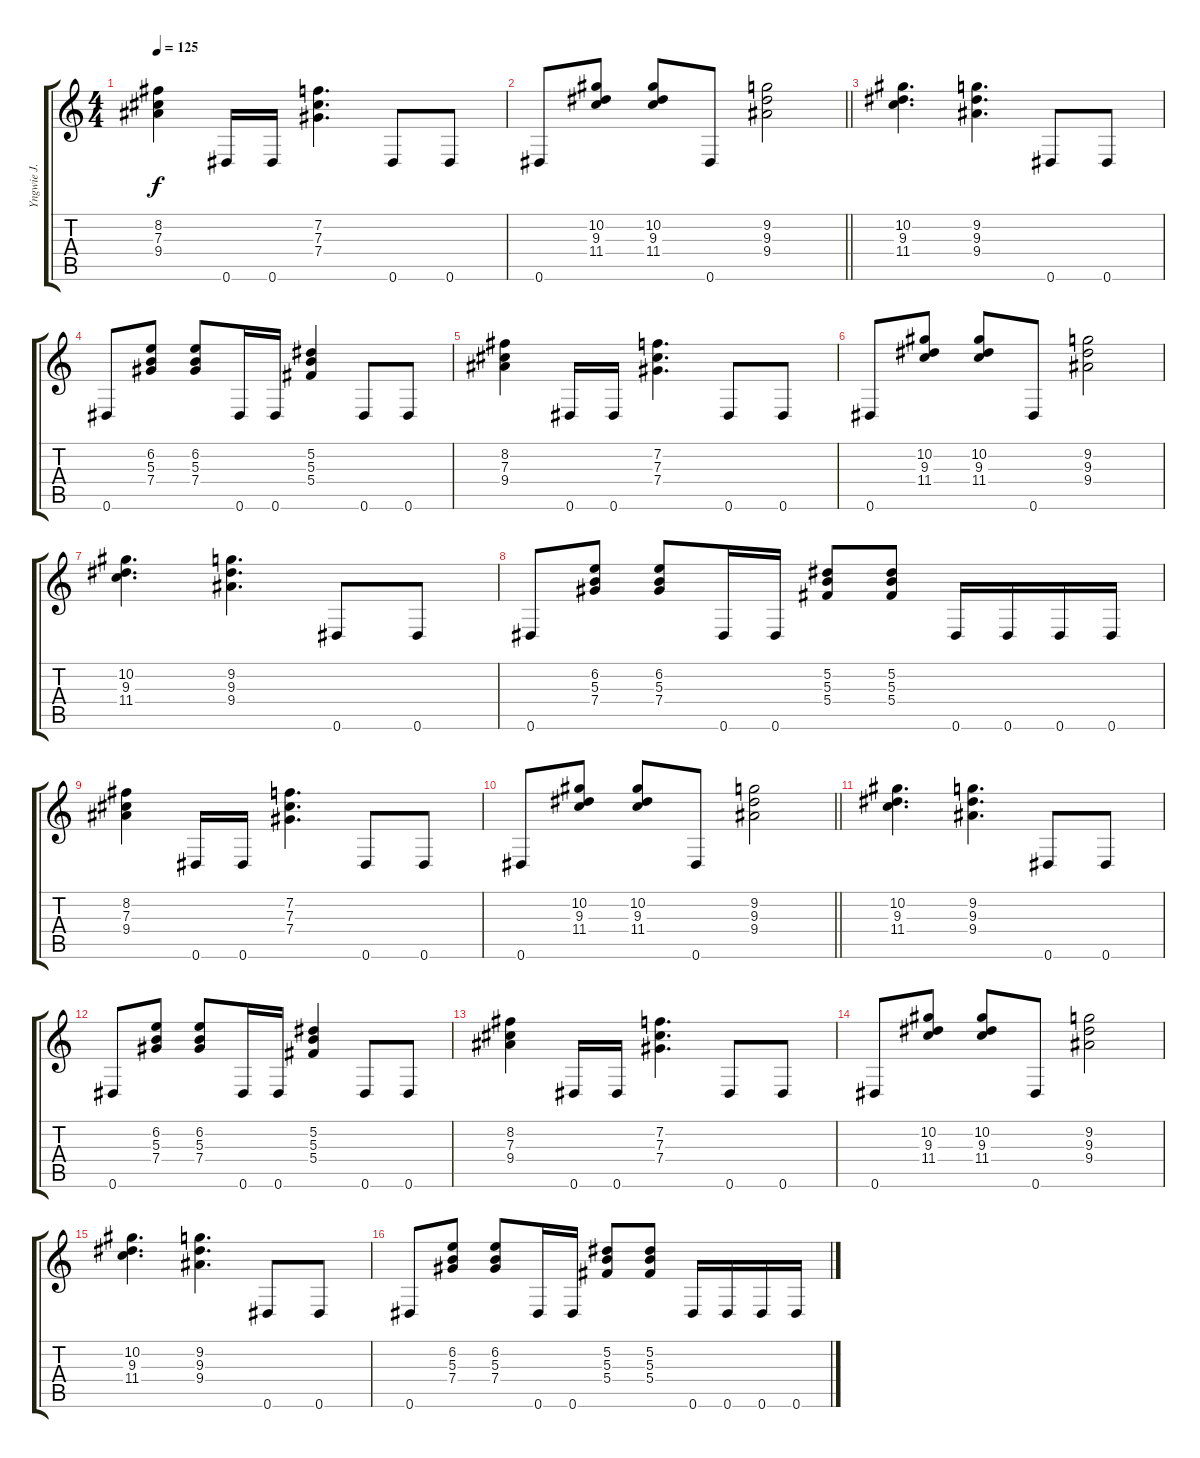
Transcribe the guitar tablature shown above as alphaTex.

\track ("Yngwie J. Malmsteen" "Yngwie J. ") {instrument overdrivenguitar}
\staff {score tabs}
\tuning (Eb4 Bb3 Gb3 Db3 Ab2 Eb2) {hide}
\ts (4 4)
\tempo 125
\clef g2
\ks c
(8.2 7.3 9.4).4{dy f} 0.6.16 0.6.16 (7.2 7.3 7.4).4{d} 0.6.8 0.6.8 |
\barLineRight lightlight
0.6.8 (10.2 9.3 11.4).8 (10.2 9.3 11.4).8 0.6.8 (9.2 9.3 9.4).2 |
(10.2 9.3 11.4).4{d} (9.2 9.3 9.4).4{d} 0.6.8 0.6.8 |
0.6.8 (6.2 5.3 7.4).8 (6.2 5.3 7.4).8 0.6.16 0.6.16 (5.2 5.3 5.4).4 0.6.8 0.6.8 |
(8.2 7.3 9.4).4 0.6.16 0.6.16 (7.2 7.3 7.4).4{d} 0.6.8 0.6.8 |
0.6.8 (10.2 9.3 11.4).8 (10.2 9.3 11.4).8 0.6.8 (9.2 9.3 9.4).2 |
(10.2 9.3 11.4).4{d} (9.2 9.3 9.4).4{d} 0.6.8 0.6.8 |
0.6.8 (6.2 5.3 7.4).8 (6.2 5.3 7.4).8 0.6.16 0.6.16 (5.2 5.3 5.4).8 (5.2 5.3 5.4).8 0.6.16 0.6.16 0.6.16 0.6.16 |
(8.2 7.3 9.4).4 0.6.16 0.6.16 (7.2 7.3 7.4).4{d} 0.6.8 0.6.8 |
\barLineRight lightlight
0.6.8 (10.2 9.3 11.4).8 (10.2 9.3 11.4).8 0.6.8 (9.2 9.3 9.4).2 |
(10.2 9.3 11.4).4{d} (9.2 9.3 9.4).4{d} 0.6.8 0.6.8 |
0.6.8 (6.2 5.3 7.4).8 (6.2 5.3 7.4).8 0.6.16 0.6.16 (5.2 5.3 5.4).4 0.6.8 0.6.8 |
(8.2 7.3 9.4).4 0.6.16 0.6.16 (7.2 7.3 7.4).4{d} 0.6.8 0.6.8 |
0.6.8 (10.2 9.3 11.4).8 (10.2 9.3 11.4).8 0.6.8 (9.2 9.3 9.4).2 |
(10.2 9.3 11.4).4{d} (9.2 9.3 9.4).4{d} 0.6.8 0.6.8 |
0.6.8 (6.2 5.3 7.4).8 (6.2 5.3 7.4).8 0.6.16 0.6.16 (5.2 5.3 5.4).8 (5.2 5.3 5.4).8 0.6.16 0.6.16 0.6.16 0.6.16
